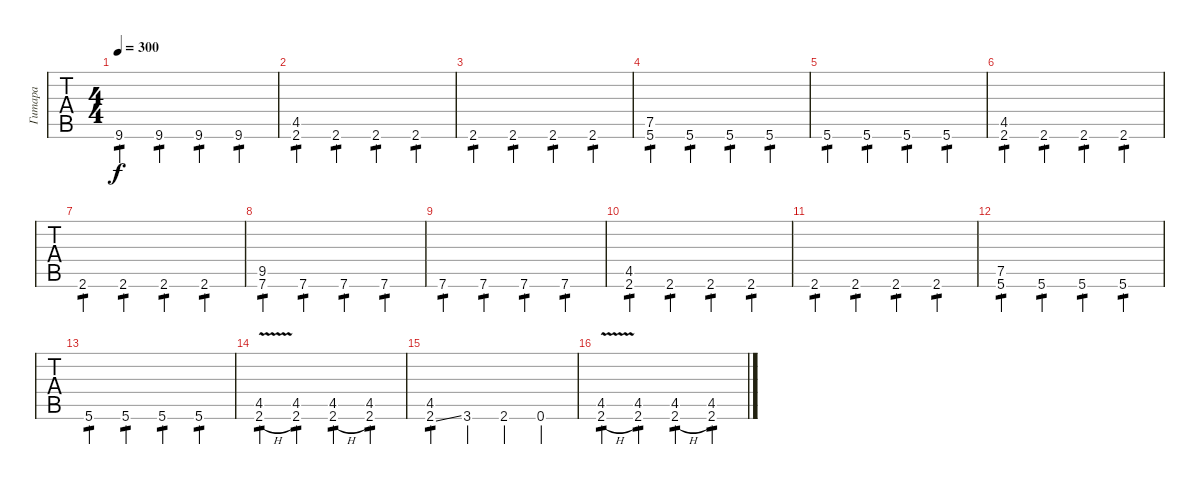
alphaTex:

\track ("Гитара" "Гитара") {instrument distortionguitar}
\staff {tabs}
\tuning (E4 B3 G3 D3 A2 E2) {hide}
\ts (4 4)
\tempo 300
\clef g2
\ks c
9.6.4{tp 1 dy f} 9.6.4{tp 1} 9.6.4{tp 1} 9.6.4{tp 1} |
(4.5 2.6).4{tp 1} 2.6.4{tp 1} 2.6.4{tp 1} 2.6.4{tp 1} |
2.6.4{tp 1} 2.6.4{tp 1} 2.6.4{tp 1} 2.6.4{tp 1} |
(7.5 5.6).4{tp 1} 5.6.4{tp 1} 5.6.4{tp 1} 5.6.4{tp 1} |
5.6.4{tp 1} 5.6.4{tp 1} 5.6.4{tp 1} 5.6.4{tp 1} |
(4.5 2.6).4{tp 1} 2.6.4{tp 1} 2.6.4{tp 1} 2.6.4{tp 1} |
2.6.4{tp 1} 2.6.4{tp 1} 2.6.4{tp 1} 2.6.4{tp 1} |
(9.5 7.6).4{tp 1} 7.6.4{tp 1} 7.6.4{tp 1} 7.6.4{tp 1} |
7.6.4{tp 1} 7.6.4{tp 1} 7.6.4{tp 1} 7.6.4{tp 1} |
(4.5 2.6).4{tp 1} 2.6.4{tp 1} 2.6.4{tp 1} 2.6.4{tp 1} |
2.6.4{tp 1} 2.6.4{tp 1} 2.6.4{tp 1} 2.6.4{tp 1} |
(7.5 5.6).4{tp 1} 5.6.4{tp 1} 5.6.4{tp 1} 5.6.4{tp 1} |
5.6.4{tp 1} 5.6.4{tp 1} 5.6.4{tp 1} 5.6.4{tp 1} |
(4.5 2.6{v h}).4{tp 1} (4.5 2.6).4{tp 1} (4.5 2.6{h}).4{tp 1} (4.5 2.6).4{tp 1} |
(4.5 2.6{ss}).4{tp 1} 3.6.4 2.6.4 0.6.4 |
(4.5 2.6{v h}).4{tp 1} (4.5 2.6).4{tp 1} (4.5 2.6{h}).4{tp 1} (4.5 2.6).4{tp 1}
